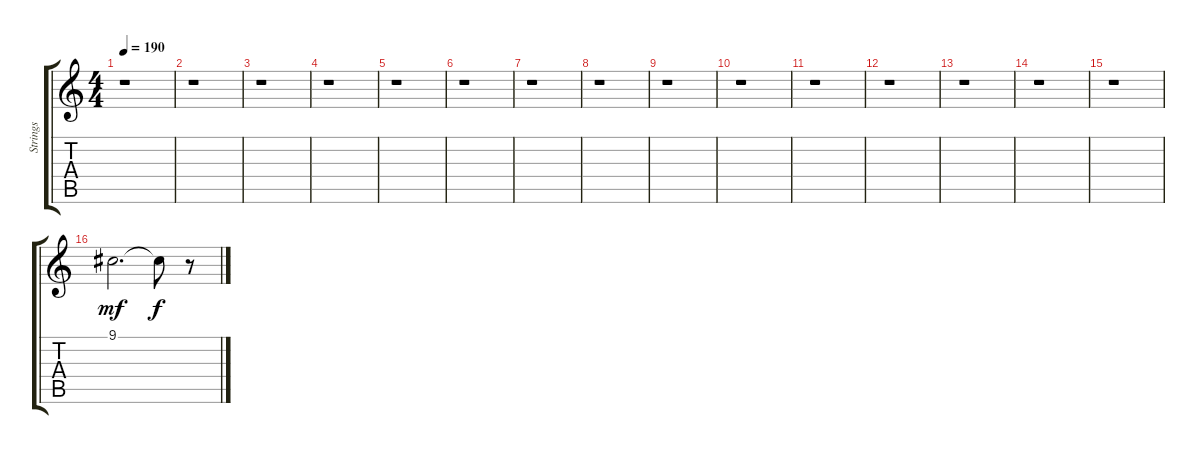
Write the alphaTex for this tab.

\track ("Strings" "Strings") {instrument stringensemble1}
\staff {score tabs}
\tuning (E4 B3 G3 D3 A2 E2) {hide}
\ts (4 4)
\tempo 190
\clef g2
\ks c
r.1{dy f} |
r.1 |
r.1 |
r.1 |
r.1 |
r.1 |
r.1 |
r.1 |
r.1 |
r.1 |
r.1 |
r.1 |
r.1 |
r.1 |
r.1 |
9.1.2{d dy mf volume 5} 9.1{t}.8{dy f} r.8
